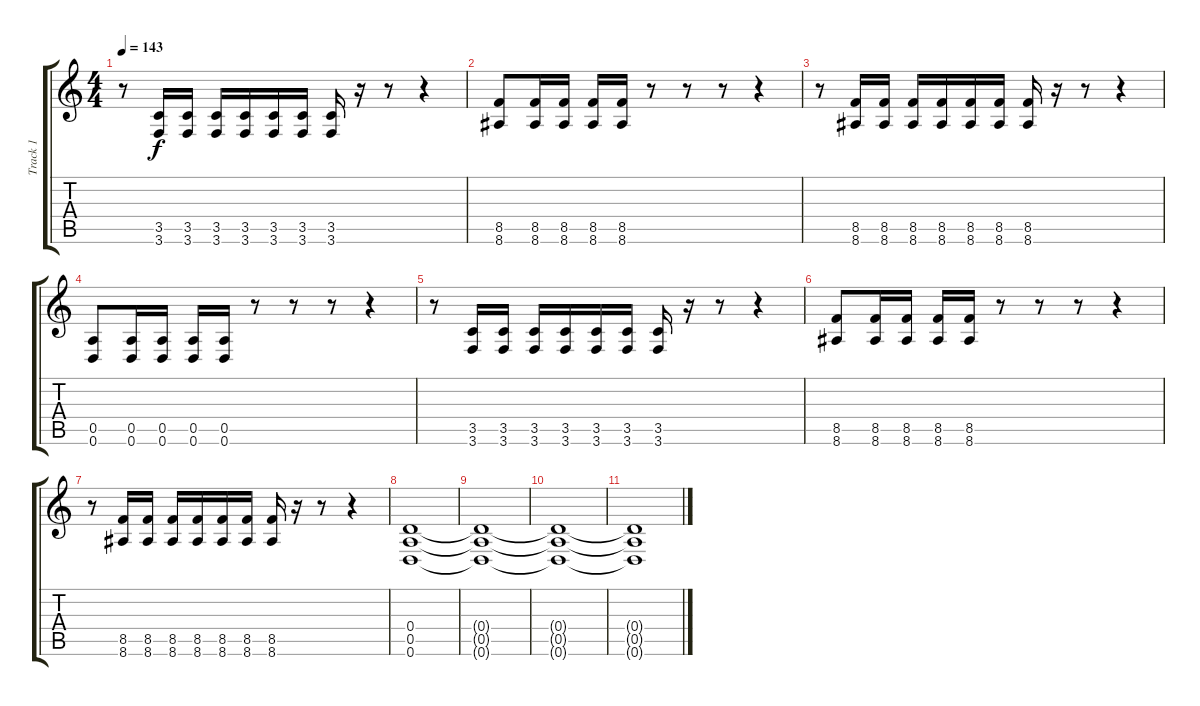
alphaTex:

\track ("Track 1" "Track 1") {instrument distortionguitar}
\staff {score tabs}
\tuning (E4 B3 G3 D3 A2 D2) {hide}
\ts (4 4)
\tempo 143
\clef g2
\ks c
r.8{dy f} (3.5 3.6).16 (3.5 3.6).16 (3.5 3.6).16 (3.5 3.6).16 (3.5 3.6).16 (3.5 3.6).16 (3.5 3.6).16 r.16 r.8 r.4 |
(8.5 8.6).8 (8.5 8.6).16 (8.5 8.6).16 (8.5 8.6).16 (8.5 8.6).16 r.8 r.8 r.8 r.4 |
r.8 (8.5 8.6).16 (8.5 8.6).16 (8.5 8.6).16 (8.5 8.6).16 (8.5 8.6).16 (8.5 8.6).16 (8.5 8.6).16 r.16 r.8 r.4 |
(0.5 0.6).8 (0.5 0.6).16 (0.5 0.6).16 (0.5 0.6).16 (0.5 0.6).16 r.8 r.8 r.8 r.4 |
r.8 (3.5 3.6).16 (3.5 3.6).16 (3.5 3.6).16 (3.5 3.6).16 (3.5 3.6).16 (3.5 3.6).16 (3.5 3.6).16 r.16 r.8 r.4 |
(8.5 8.6).8 (8.5 8.6).16 (8.5 8.6).16 (8.5 8.6).16 (8.5 8.6).16 r.8 r.8 r.8 r.4 |
r.8 (8.5 8.6).16 (8.5 8.6).16 (8.5 8.6).16 (8.5 8.6).16 (8.5 8.6).16 (8.5 8.6).16 (8.5 8.6).16 r.16 r.8 r.4 |
(0.4 0.5 0.6).1 |
(0.4{t} 0.5{t} 0.6{t}).1 |
(0.4{t} 0.5{t} 0.6{t}).1 |
(0.4{t} 0.5{t} 0.6{t}).1
